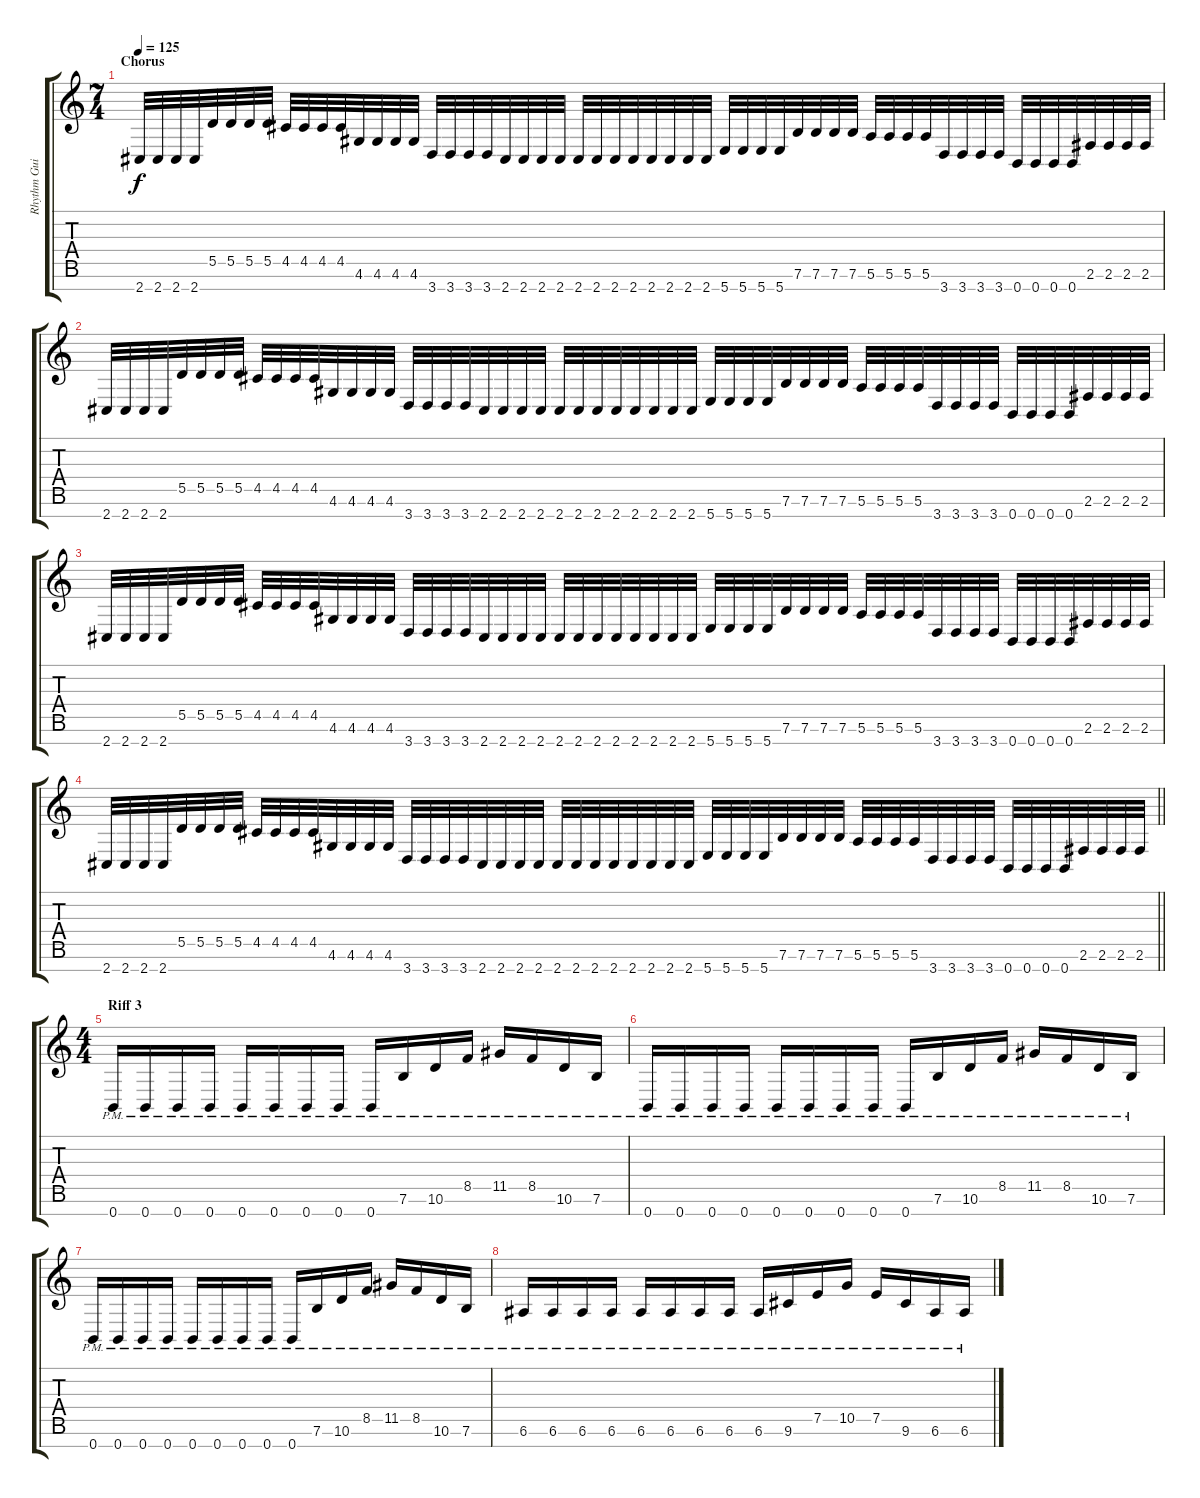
\track ("Rhythm Guitar 1" "Rhythm Gui") {instrument distortionguitar}
\staff {score tabs}
\tuning (E4 B3 G3 D3 A2 E2 B1) {hide}
\ts (7 4)
\section ("" "Chorus")
\tempo 125
\clef g2
\ks c
2.7.32{dy f} 2.7.32 2.7.32 2.7.32 5.5.32 5.5.32 5.5.32 5.5.32 4.5.32 4.5.32 4.5.32 4.5.32 4.6.32 4.6.32 4.6.32 4.6.32 3.7.32 3.7.32 3.7.32 3.7.32 2.7.32 2.7.32 2.7.32 2.7.32 2.7.32 2.7.32 2.7.32 2.7.32 2.7.32 2.7.32 2.7.32 2.7.32 5.7.32 5.7.32 5.7.32 5.7.32 7.6.32 7.6.32 7.6.32 7.6.32 5.6.32 5.6.32 5.6.32 5.6.32 3.7.32 3.7.32 3.7.32 3.7.32 0.7.32 0.7.32 0.7.32 0.7.32 2.6.32 2.6.32 2.6.32 2.6.32 |
2.7.32 2.7.32 2.7.32 2.7.32 5.5.32 5.5.32 5.5.32 5.5.32 4.5.32 4.5.32 4.5.32 4.5.32 4.6.32 4.6.32 4.6.32 4.6.32 3.7.32 3.7.32 3.7.32 3.7.32 2.7.32 2.7.32 2.7.32 2.7.32 2.7.32 2.7.32 2.7.32 2.7.32 2.7.32 2.7.32 2.7.32 2.7.32 5.7.32 5.7.32 5.7.32 5.7.32 7.6.32 7.6.32 7.6.32 7.6.32 5.6.32 5.6.32 5.6.32 5.6.32 3.7.32 3.7.32 3.7.32 3.7.32 0.7.32 0.7.32 0.7.32 0.7.32 2.6.32 2.6.32 2.6.32 2.6.32 |
2.7.32 2.7.32 2.7.32 2.7.32 5.5.32 5.5.32 5.5.32 5.5.32 4.5.32 4.5.32 4.5.32 4.5.32 4.6.32 4.6.32 4.6.32 4.6.32 3.7.32 3.7.32 3.7.32 3.7.32 2.7.32 2.7.32 2.7.32 2.7.32 2.7.32 2.7.32 2.7.32 2.7.32 2.7.32 2.7.32 2.7.32 2.7.32 5.7.32 5.7.32 5.7.32 5.7.32 7.6.32 7.6.32 7.6.32 7.6.32 5.6.32 5.6.32 5.6.32 5.6.32 3.7.32 3.7.32 3.7.32 3.7.32 0.7.32 0.7.32 0.7.32 0.7.32 2.6.32 2.6.32 2.6.32 2.6.32 |
\barLineRight lightlight
2.7.32 2.7.32 2.7.32 2.7.32 5.5.32 5.5.32 5.5.32 5.5.32 4.5.32 4.5.32 4.5.32 4.5.32 4.6.32 4.6.32 4.6.32 4.6.32 3.7.32 3.7.32 3.7.32 3.7.32 2.7.32 2.7.32 2.7.32 2.7.32 2.7.32 2.7.32 2.7.32 2.7.32 2.7.32 2.7.32 2.7.32 2.7.32 5.7.32 5.7.32 5.7.32 5.7.32 7.6.32 7.6.32 7.6.32 7.6.32 5.6.32 5.6.32 5.6.32 5.6.32 3.7.32 3.7.32 3.7.32 3.7.32 0.7.32 0.7.32 0.7.32 0.7.32 2.6.32 2.6.32 2.6.32 2.6.32 |
\ts (4 4)
\section ("" "Riff 3")
0.7{pm}.16 0.7{pm}.16 0.7{pm}.16 0.7{pm}.16 0.7{pm}.16 0.7{pm}.16 0.7{pm}.16 0.7{pm}.16 0.7{pm}.16 7.6{pm}.16 10.6{pm}.16 8.5{pm}.16 11.5{pm}.16 8.5{pm}.16 10.6{pm}.16 7.6{pm}.16 |
0.7{pm}.16 0.7{pm}.16 0.7{pm}.16 0.7{pm}.16 0.7{pm}.16 0.7{pm}.16 0.7{pm}.16 0.7{pm}.16 0.7{pm}.16 7.6{pm}.16 10.6{pm}.16 8.5{pm}.16 11.5{pm}.16 8.5{pm}.16 10.6{pm}.16 7.6{pm}.16 |
0.7{pm}.16 0.7{pm}.16 0.7{pm}.16 0.7{pm}.16 0.7{pm}.16 0.7{pm}.16 0.7{pm}.16 0.7{pm}.16 0.7{pm}.16 7.6{pm}.16 10.6{pm}.16 8.5{pm}.16 11.5{pm}.16 8.5{pm}.16 10.6{pm}.16 7.6{pm}.16 |
6.6{pm}.16 6.6{pm}.16 6.6{pm}.16 6.6{pm}.16 6.6{pm}.16 6.6{pm}.16 6.6{pm}.16 6.6{pm}.16 6.6{pm}.16 9.6{pm}.16 7.5{pm}.16 10.5{pm}.16 7.5{pm}.16 9.6{pm}.16 6.6{pm}.16 6.6{pm}.16
